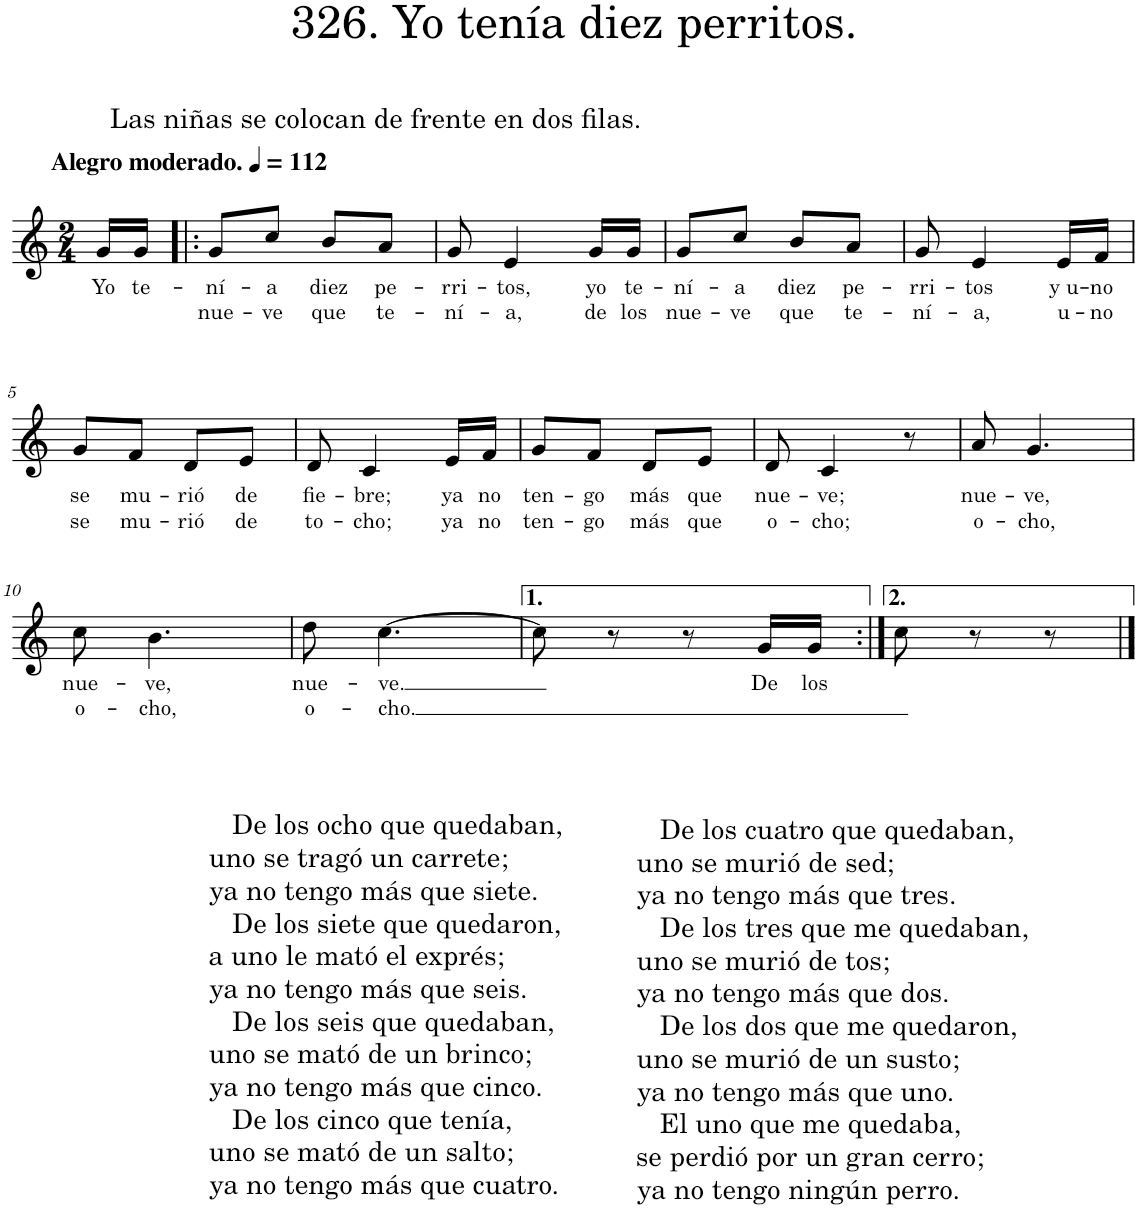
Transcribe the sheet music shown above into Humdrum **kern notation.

**kern	**text	**text
*part1	*part1	*part1
*staff1	*staff1	*staff1
*I"Piano	*	*
*I'Pno.	*	*
*clefG2	*	*
*k[]	*	*
*M2/4	*	*
*MM112	*	*
=	=	=
!LO:TX:a:B:t=Alegro moderado.	!	!
!	!LO:LY:b	!
16g/LL	Yo	.
!	!LO:LY:b	!
16g/JJ	te-	.
=1!|:	=1!|:	=1!|:
!LO:TX:a:t=Las niñas se colocan de frente en dos filas.	!	!
!	!LO:LY:b	!LO:LY:b
8g/L	-ní-	nue-
!	!LO:LY:b	!LO:LY:b
8cc/J	-a	-ve
!	!LO:LY:b	!LO:LY:b
8b/L	diez	que
!	!LO:LY:b	!LO:LY:b
8a/J	pe-	te-
=2	=2	=2
!	!LO:LY:b	!LO:LY:b
8g/	-rri-	-ní-
!	!LO:LY:b	!LO:LY:b
4e/	-tos,	-a,
!	!LO:LY:b	!LO:LY:b
16g/LL	yo	de
!	!LO:LY:b	!LO:LY:b
16g/JJ	te-	los
=3	=3	=3
!	!LO:LY:b	!LO:LY:b
8g/L	-ní-	nue-
!	!LO:LY:b	!LO:LY:b
8cc/J	-a	-ve
!	!LO:LY:b	!LO:LY:b
8b/L	diez	que
!	!LO:LY:b	!LO:LY:b
8a/J	pe-	te-
=4	=4	=4
!	!LO:LY:b	!LO:LY:b
8g/	-rri-	-ní-
!	!LO:LY:b	!LO:LY:b
4e/	-tos	-a,
!	!LO:LY:b	!LO:LY:b
16e/LL	y u-	u-
!	!LO:LY:b	!LO:LY:b
16f/JJ	-no	-no
!!LO:LB:g=z
=5	=5	=5
!	!LO:LY:b	!LO:LY:b
8g/L	se	se
!	!LO:LY:b	!LO:LY:b
8f/J	mu-	mu-
!	!LO:LY:b	!LO:LY:b
8d/L	-rió	-rió
!	!LO:LY:b	!LO:LY:b
8e/J	de	de
=6	=6	=6
!	!LO:LY:b	!LO:LY:b
8d/	fie-	to-
!	!LO:LY:b	!LO:LY:b
4c/	-bre;	-cho;
!	!LO:LY:b	!LO:LY:b
16e/LL	ya	ya
!	!LO:LY:b	!LO:LY:b
16f/JJ	no	no
=7	=7	=7
!	!LO:LY:b	!LO:LY:b
8g/L	ten-	ten-
!	!LO:LY:b	!LO:LY:b
8f/J	-go	-go
!	!LO:LY:b	!LO:LY:b
8d/L	más	más
!	!LO:LY:b	!LO:LY:b
8e/J	que	que
=8	=8	=8
!	!LO:LY:b	!LO:LY:b
8d/	nue-	o-
!	!LO:LY:b	!LO:LY:b
4c/	-ve;	-cho;
8r	.	.
=9	=9	=9
!	!LO:LY:b	!LO:LY:b
8a/	nue-	o-
!	!LO:LY:b	!LO:LY:b
4.g/	-ve,	-cho,
!!LO:LB:g=z
=10	=10	=10
!	!LO:LY:b	!LO:LY:b
8cc\	nue-	o-
!LO:TX:b:t=De los ocho que quedaban,	!	!
!LO:TX:b:t=uno se tragó un carrete;	!	!
!LO:TX:b:t=ya no tengo más que siete.	!	!
!LO:TX:b:t=De los siete que quedaron,	!	!
!LO:TX:b:t=a uno le mató el exprés;	!	!
!LO:TX:b:t=ya no tengo más que seis.	!	!
!LO:TX:b:t=De los seis que quedaban,	!	!
!LO:TX:b:t=uno se mató de un brinco;	!	!
!LO:TX:b:t=ya no tengo más que cinco.	!	!
!LO:TX:b:t=De los cinco que tenía,	!	!
!LO:TX:b:t=uno se mató de un salto;	!	!
!LO:TX:b:t=ya no tengo más que cuatro.	!	!
!	!LO:LY:b	!LO:LY:b
4.b\	-ve,	-cho,
=11	=11	=11
!	!LO:LY:b	!LO:LY:b
8dd\	nue-	o-
!LO:TX:b:t=De los cuatro que quedaban,	!	!
!LO:TX:b:t=uno se murió de sed;	!	!
!LO:TX:b:t=ya no tengo más que tres.	!	!
!LO:TX:b:t=De los tres que me quedaban,	!	!
!LO:TX:b:t=uno se murió de tos;	!	!
!LO:TX:b:t=ya no tengo más que dos.	!	!
!LO:TX:b:t=De los dos que me quedaron,	!	!
!LO:TX:b:t=uno se murió de un susto;	!	!
!LO:TX:b:t=ya no tengo más que uno.	!	!
!LO:TX:b:t=El uno que me quedaba,	!	!
!LO:TX:b:t=se perdió por un gran cerro;	!	!
!LO:TX:b:t=ya no tengo ningún perro.	!	!
!	!LO:LY:b	!LO:LY:b
[4.cc\	-ve.	-cho.
=12	=12	=12
8cc\]	.	.
8r	.	.
8r	.	.
!	!LO:LY:b	!
16g/LL	De	.
!	!LO:LY:b	!
16g/JJ	los	.
=13:|!	=13:|!	=13:|!
8cc\	.	.
8r	.	.
8r	.	.
==	==	==
*-	*-	*-
